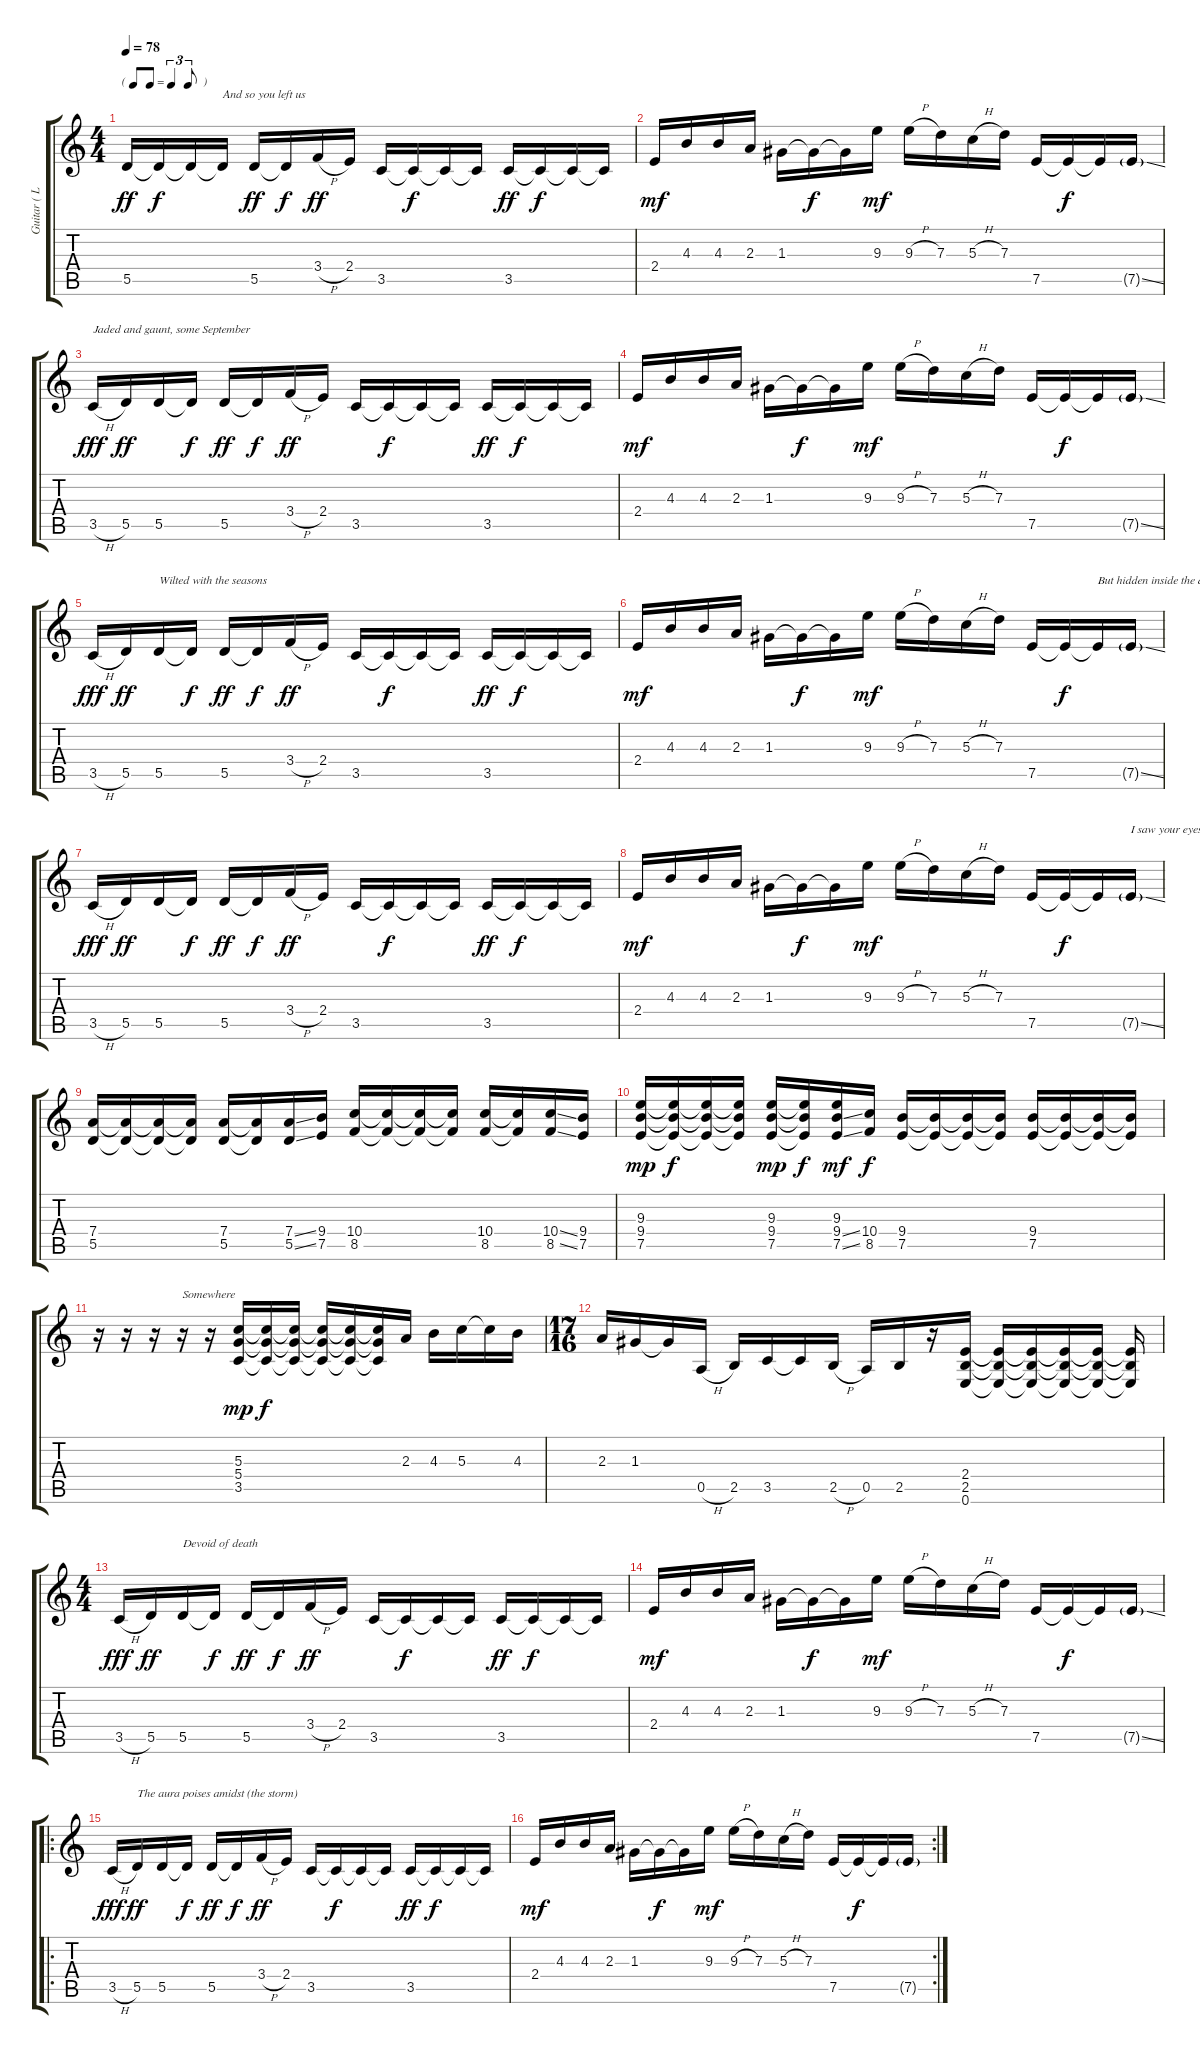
\track ("Guitar ( L )" "Guitar ( L") {instrument overdrivenguitar}
\staff {score tabs}
\tuning (E4 B3 G3 D3 A2 E2) {hide}
\ts (4 4)
\tf triplet8th
\tempo 78
\clef g2
\ks c
5.5.16{dy ff} 5.5{t}.16{dy f} 5.5{t}.16 5.5{t}.16{txt "And so you left us"} 5.5.16{dy ff} 5.5{t}.16{dy f} 3.4{h}.16{dy ff} 2.4.16 3.5.16 3.5{t}.16{dy f} 3.5{t}.16 3.5{t}.16 3.5.16{dy ff} 3.5{t}.16{dy f} 3.5{t}.16 3.5{t}.16 |
2.4.16{dy mf} 4.3.16 4.3.16 2.3.16 1.3.16 1.3{t}.16{dy f} 1.3{t}.16 9.3.16{dy mf} 9.3{h}.16 7.3.16 5.3{h}.16 7.3.16 7.5.16 7.5{t}.16{dy f} 7.5{t}.16 7.5{ss g}.16 |
3.5{h}.16{txt "Jaded and gaunt, some September" dy fff} 5.5.16{dy ff} 5.5.16 5.5{t}.16{dy f} 5.5.16{dy ff} 5.5{t}.16{dy f} 3.4{h}.16{dy ff} 2.4.16 3.5.16 3.5{t}.16{dy f} 3.5{t}.16 3.5{t}.16 3.5.16{dy ff} 3.5{t}.16{dy f} 3.5{t}.16 3.5{t}.16 |
2.4.16{dy mf} 4.3.16 4.3.16 2.3.16 1.3.16 1.3{t}.16{dy f} 1.3{t}.16 9.3.16{dy mf} 9.3{h}.16 7.3.16 5.3{h}.16 7.3.16 7.5.16 7.5{t}.16{dy f} 7.5{t}.16 7.5{ss g}.16 |
3.5{h}.16{dy fff} 5.5.16{dy ff} 5.5.16{txt "Wilted with the seasons"} 5.5{t}.16{dy f} 5.5.16{dy ff} 5.5{t}.16{dy f} 3.4{h}.16{dy ff} 2.4.16 3.5.16 3.5{t}.16{dy f} 3.5{t}.16 3.5{t}.16 3.5.16{dy ff} 3.5{t}.16{dy f} 3.5{t}.16 3.5{t}.16 |
2.4.16{dy mf} 4.3.16 4.3.16 2.3.16 1.3.16 1.3{t}.16{dy f} 1.3{t}.16 9.3.16{dy mf} 9.3{h}.16 7.3.16 5.3{h}.16 7.3.16 7.5.16 7.5{t}.16{dy f} 7.5{t}.16{txt "But hidden inside the delusion"} 7.5{ss g}.16 |
3.5{h}.16{dy fff} 5.5.16{dy ff} 5.5.16 5.5{t}.16{dy f} 5.5.16{dy ff} 5.5{t}.16{dy f} 3.4{h}.16{dy ff} 2.4.16 3.5.16 3.5{t}.16{dy f} 3.5{t}.16 3.5{t}.16 3.5.16{dy ff} 3.5{t}.16{dy f} 3.5{t}.16 3.5{t}.16 |
2.4.16{dy mf} 4.3.16 4.3.16 2.3.16 1.3.16 1.3{t}.16{dy f} 1.3{t}.16 9.3.16{dy mf} 9.3{h}.16 7.3.16 5.3{h}.16 7.3.16 7.5.16 7.5{t}.16{dy f} 7.5{t}.16 7.5{ss g}.16{txt "I saw your eyes, "} |
(7.4 5.5).16 (7.4{t} 5.5{t}).16 (7.4{t} 5.5{t}).16 (7.4{t} 5.5{t}).16 (7.4 5.5).16 (7.4{t} 5.5{t}).16 (7.4{ss} 5.5{ss}).16 (9.4 7.5).16 (10.4 8.5).16 (10.4{t} 8.5{t}).16 (10.4{t} 8.5{t}).16 (10.4{t} 8.5{t}).16 (10.4 8.5).16 (10.4{t} 8.5{t}).16 (10.4{ss} 8.5{ss}).16 (9.4 7.5).16 |
(9.3 9.4 7.5).16{dy mp} (9.3{t} 9.4{t} 7.5{t}).16{dy f} (9.3{t} 9.4{t} 7.5{t}).16 (9.3{t} 9.4{t} 7.5{t}).16 (9.3 9.4 7.5).16{dy mp} (9.3{t} 9.4{t} 7.5{t}).16{dy f} (9.3 9.4{ss} 7.5{ss}).16{dy mf} (10.4 8.5).16{dy f} (9.4 7.5).16 (9.4{t} 7.5{t}).16 (9.4{t} 7.5{t}).16 (9.4{t} 7.5{t}).16 (9.4 7.5).16 (9.4{t} 7.5{t}).16 (9.4{t} 7.5{t}).16 (9.4{t} 7.5{t}).16 |
r.16 r.16 r.16 r.16{txt "Somewhere"} r.16 (5.3 5.4 3.5).16{dy mp} (5.3{t} 5.4{t} 3.5{t}).16{dy f} (5.3{t} 5.4{t} 3.5{t}).16 (5.3{t} 5.4{t} 3.5{t}).16 (5.3{t} 5.4{t} 3.5{t}).16 (5.3{t} 5.4{t} 3.5{t}).16 2.3.16 4.3.16 5.3.16 5.3{t}.16 4.3.16 |
\ts (17 16)
2.3.16 1.3.16 1.3{t}.16 0.5{h}.16 2.5.16 3.5.16 3.5{t}.16 2.5{h}.16 0.5.16 2.5.16 r.16 (2.4 2.5 0.6).16 (2.4{t} 2.5{t} 0.6{t}).16 (2.4{t} 2.5{t} 0.6{t}).16 (2.4{t} 2.5{t} 0.6{t}).16 (2.4{t} 2.5{t} 0.6{t}).16 (2.4{t} 2.5{t} 0.6{t}).16 |
\ts (4 4)
3.5{h}.16{dy fff} 5.5.16{dy ff} 5.5.16{txt "Devoid of death"} 5.5{t}.16{dy f} 5.5.16{dy ff} 5.5{t}.16{dy f} 3.4{h}.16{dy ff} 2.4.16 3.5.16 3.5{t}.16{dy f} 3.5{t}.16 3.5{t}.16 3.5.16{dy ff} 3.5{t}.16{dy f} 3.5{t}.16 3.5{t}.16 |
2.4.16{dy mf} 4.3.16 4.3.16 2.3.16 1.3.16 1.3{t}.16{dy f} 1.3{t}.16 9.3.16{dy mf} 9.3{h}.16 7.3.16 5.3{h}.16 7.3.16 7.5.16 7.5{t}.16{dy f} 7.5{t}.16 7.5{ss g}.16 |
\ro
3.5{h}.16{dy fff} 5.5.16{txt "The aura poises amidst (the storm)" dy ff} 5.5.16 5.5{t}.16{dy f} 5.5.16{dy ff} 5.5{t}.16{dy f} 3.4{h}.16{dy ff} 2.4.16 3.5.16 3.5{t}.16{dy f} 3.5{t}.16 3.5{t}.16 3.5.16{dy ff} 3.5{t}.16{dy f} 3.5{t}.16 3.5{t}.16 |
\rc 2
2.4.16{dy mf} 4.3.16 4.3.16 2.3.16 1.3.16 1.3{t}.16{dy f} 1.3{t}.16 9.3.16{dy mf} 9.3{h}.16 7.3.16 5.3{h}.16 7.3.16 7.5.16 7.5{t}.16{dy f} 7.5{t}.16 7.5{ss g}.16
